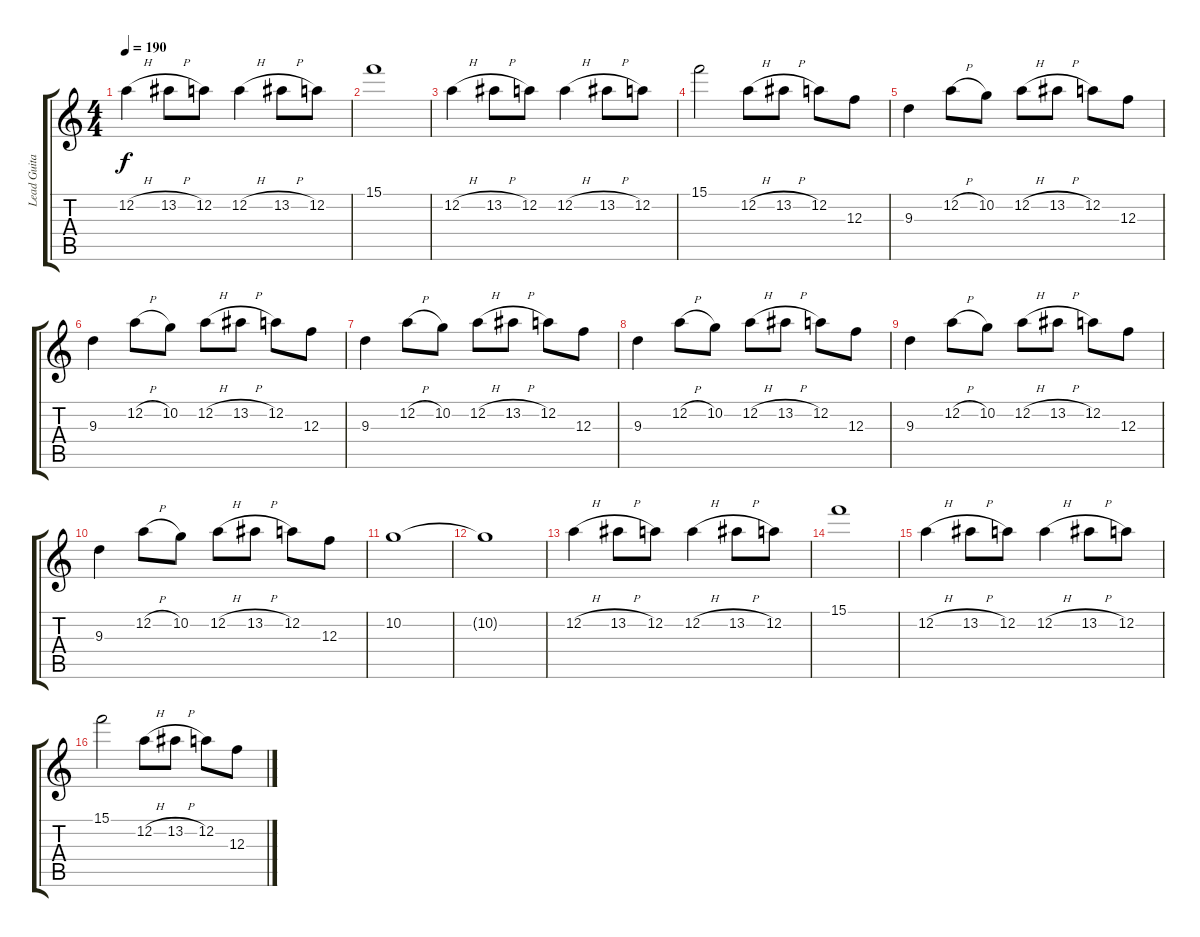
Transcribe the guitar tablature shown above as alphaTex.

\track ("Lead Guitar" "Lead Guita") {instrument distortionguitar}
\staff {score tabs}
\tuning (D4 A3 F3 C3 G2 C2) {hide}
\ts (4 4)
\tempo 190
\clef g2
\ks c
12.2{h}.4{dy f} 13.2{h}.8 12.2.8 12.2{h}.4 13.2{h}.8 12.2.8 |
15.1.1 |
12.2{h}.4 13.2{h}.8 12.2.8 12.2{h}.4 13.2{h}.8 12.2.8 |
15.1.2 12.2{h}.8 13.2{h}.8 12.2.8 12.3.8 |
9.3.4 12.2{h}.8 10.2.8 12.2{h}.8 13.2{h}.8 12.2.8 12.3.8 |
9.3.4 12.2{h}.8 10.2.8 12.2{h}.8 13.2{h}.8 12.2.8 12.3.8 |
9.3.4 12.2{h}.8 10.2.8 12.2{h}.8 13.2{h}.8 12.2.8 12.3.8 |
9.3.4 12.2{h}.8 10.2.8 12.2{h}.8 13.2{h}.8 12.2.8 12.3.8 |
9.3.4 12.2{h}.8 10.2.8 12.2{h}.8 13.2{h}.8 12.2.8 12.3.8 |
9.3.4 12.2{h}.8 10.2.8 12.2{h}.8 13.2{h}.8 12.2.8 12.3.8 |
10.2.1 |
10.2{t}.1 |
12.2{h}.4 13.2{h}.8 12.2.8 12.2{h}.4 13.2{h}.8 12.2.8 |
15.1.1 |
12.2{h}.4 13.2{h}.8 12.2.8 12.2{h}.4 13.2{h}.8 12.2.8 |
15.1.2 12.2{h}.8 13.2{h}.8 12.2.8 12.3.8
